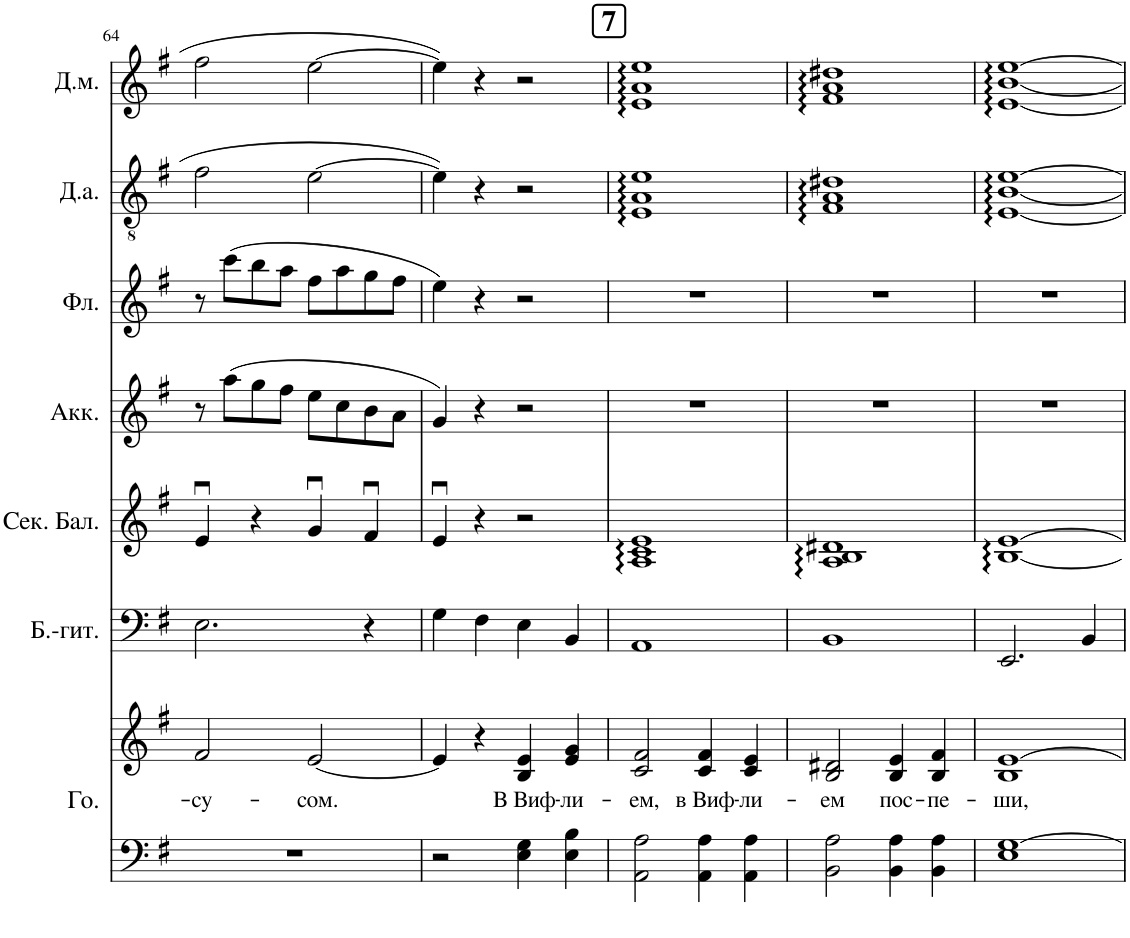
**kern	**kern	**text	**kern	**kern	**kern	**kern	**kern	**kern
*part7	*part7	*part7	*part6	*part5	*part4	*part3	*part2	*part1
*staff8	*staff7	*staff7	*staff6	*staff5	*staff4	*staff3	*staff2	*staff1
*I"Голос	*	*	*I"Бас-гитара	*I"Секунда балалайка	*I"Аккордеон	*I"Флейта	*I"Домра альтовая	*I"Домра малая
!!LO:PB:g=z
*clefF4	*clefG2	*	*clefF4	*clefG2	*clefG2	*clefG2	*clefGv2	*clefG2
*	*	*	*Trd7c12	*	*	*	*	*
*k[f#]	*k[f#]	*	*k[f#]	*k[f#]	*k[f#]	*k[f#]	*k[f#]	*k[f#]
*M4/4	*M4/4	*	*M4/4	*M4/4	*M4/4	*M4/4	*M4/4	*M4/4
=64	=64	=64	=64	=64	=64	=64	=64	=64
!	!	!LO:LY:b	!	!	!	!	!	!
1r	2f#/	-су-	2.E\	4eu/	8r	8r	2f#\	2ff#\
.	.	.	.	.	(8aa\L	(8ccc\L	.	.
.	.	.	.	4r	8gg\	8bb\	.	.
.	.	.	.	.	8ff#\J	8aa\J	.	.
!	!	!LO:LY:b	!	!	!	!	!	!
.	[2e/	-сом.	.	4gu/	8ee\L	8ff#\L	[2e\	[2ee\
.	.	.	.	.	8cc\	8aa\	.	.
.	.	.	4r	4f#u/	8b\	8gg\	.	.
.	.	.	.	.	8a\J	8ff#\J	.	.
=65	=65	=65	=65	=65	=65	=65	=65	=65
2r	4e/]	.	4G\	4eu/	4g/)	4ee\)	4e\]	4ee\]
.	4r	.	4F#\	4r	4r	4r	4r	4r
!	!	!LO:LY:b	!	!	!	!	!	!
4E\ 4G\	4B/ 4e/	В Виф-	4E\	2r	2r	2r	2r	2r
!	!	!LO:LY:b	!	!	!	!	!	!
4E\ 4B\	4e/ 4g/	-ли-	4BB/	.	.	.	.	.
!!LO:REH:place=s1:a:B:cj:fs=14:t=7
=66	=66	=66	=66	=66	=66	=66	=66	=66
!	!	!LO:LY:b	!	!	!	!	!	!
2AA\ 2A\	2c/ 2f#/	-ем,	1AA	1A 1c 1e	1r	1r	1E 1A 1e	1e 1a 1ee
!	!	!LO:LY:b	!	!	!	!	!	!
4AA\ 4A\	4c/ 4f#/	в Виф-	.	.	.	.	.	.
!	!	!LO:LY:b	!	!	!	!	!	!
4AA\ 4A\	4c/ 4e/	-ли-	.	.	.	.	.	.
=67	=67	=67	=67	=67	=67	=67	=67	=67
!	!	!LO:LY:b	!	!	!	!	!	!
2BB\ 2A\	2B/ 2d#X/	-ем	1BB	1A 1B 1d#X	1r	1r	1F# 1A 1d#X	1f# 1a 1dd#X
!	!	!LO:LY:b	!	!	!	!	!	!
4BB\ 4A\	4B/ 4e/	пос-	.	.	.	.	.	.
!	!	!LO:LY:b	!	!	!	!	!	!
4BB\ 4A\	4B/ 4f#/	-пе-	.	.	.	.	.	.
=68	=68	=68	=68	=68	=68	=68	=68	=68
!	!	!LO:LY:b	!	!	!	!	!	!
1E [1G	1B [1e	-ши,	2.EE/	[1B [1e	1r	1r	[1E [1B [1e	[1e [1b [1ee
.	.	.	4BB/	.	.	.	.	.
=	=	=	=	=	=	=	=	=
*-	*-	*-	*-	*-	*-	*-	*-	*-
